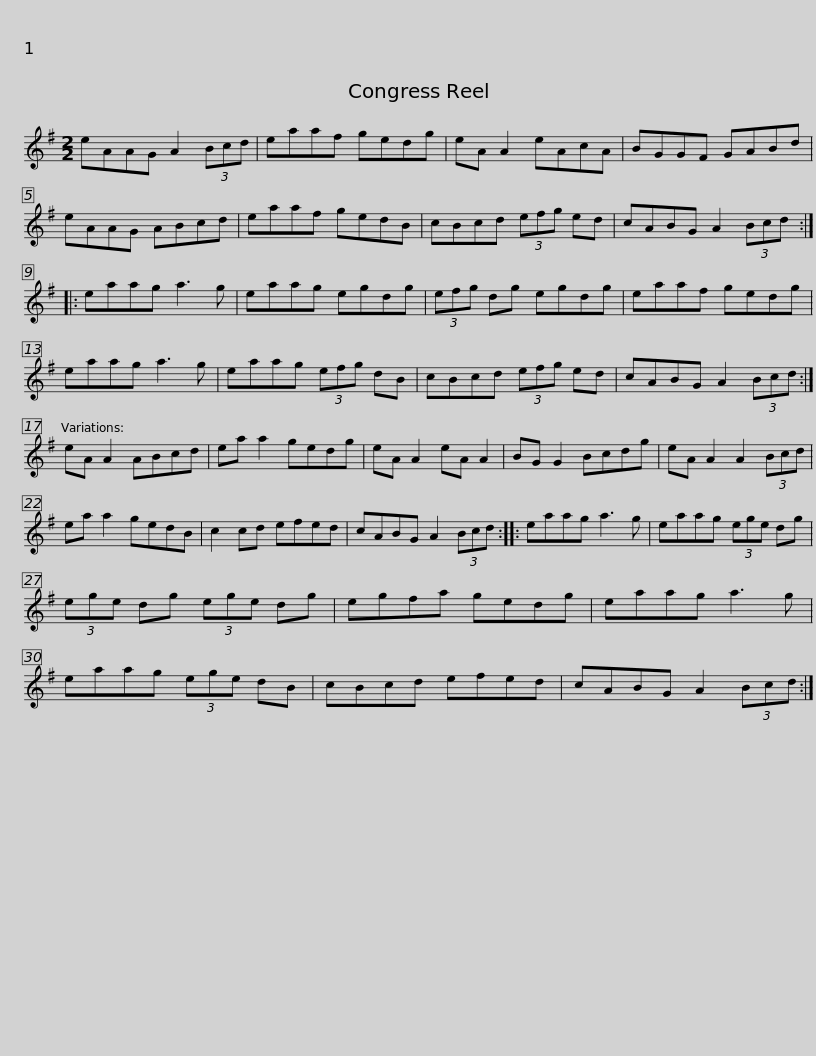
X:1
L:1/8
M:2/2
I:linebreak $
K:G
V:1 treble
V:1
 eAAG A2 (3Bcd | eaaf gedg | eA A2 eAcA | BGGF GABd | eAAG ABcd |$ %5
 eaaf gedB | cBcd (3efg ed | cABG A2 (3Bcd :: eaag a3 g | eaag egdg |$ %10
 (3efg dg egdg | eaaf gedg | eaag a3 g | eaag (3efg dB | cBcd (3efg ed |$ %15
 cABG A2 (3Bcd :| eA A2 ABcd | ea a2 gedg | eA A2 eA A2 | BG G2 Bcdg | %20
 eA A2 A2 (3Bcd |$ ea a2 gedB | c2 cd efed | cABG A2 (3Bcd :: eaag a3 g | %25
 eaag (3ege dg |$ (3ege dg (3ege dg | egfa gedg | eaag a3 g | eaag (3ege dB | %30
 cBcd efed |$ cABG A2 (3Bcd :| %32
